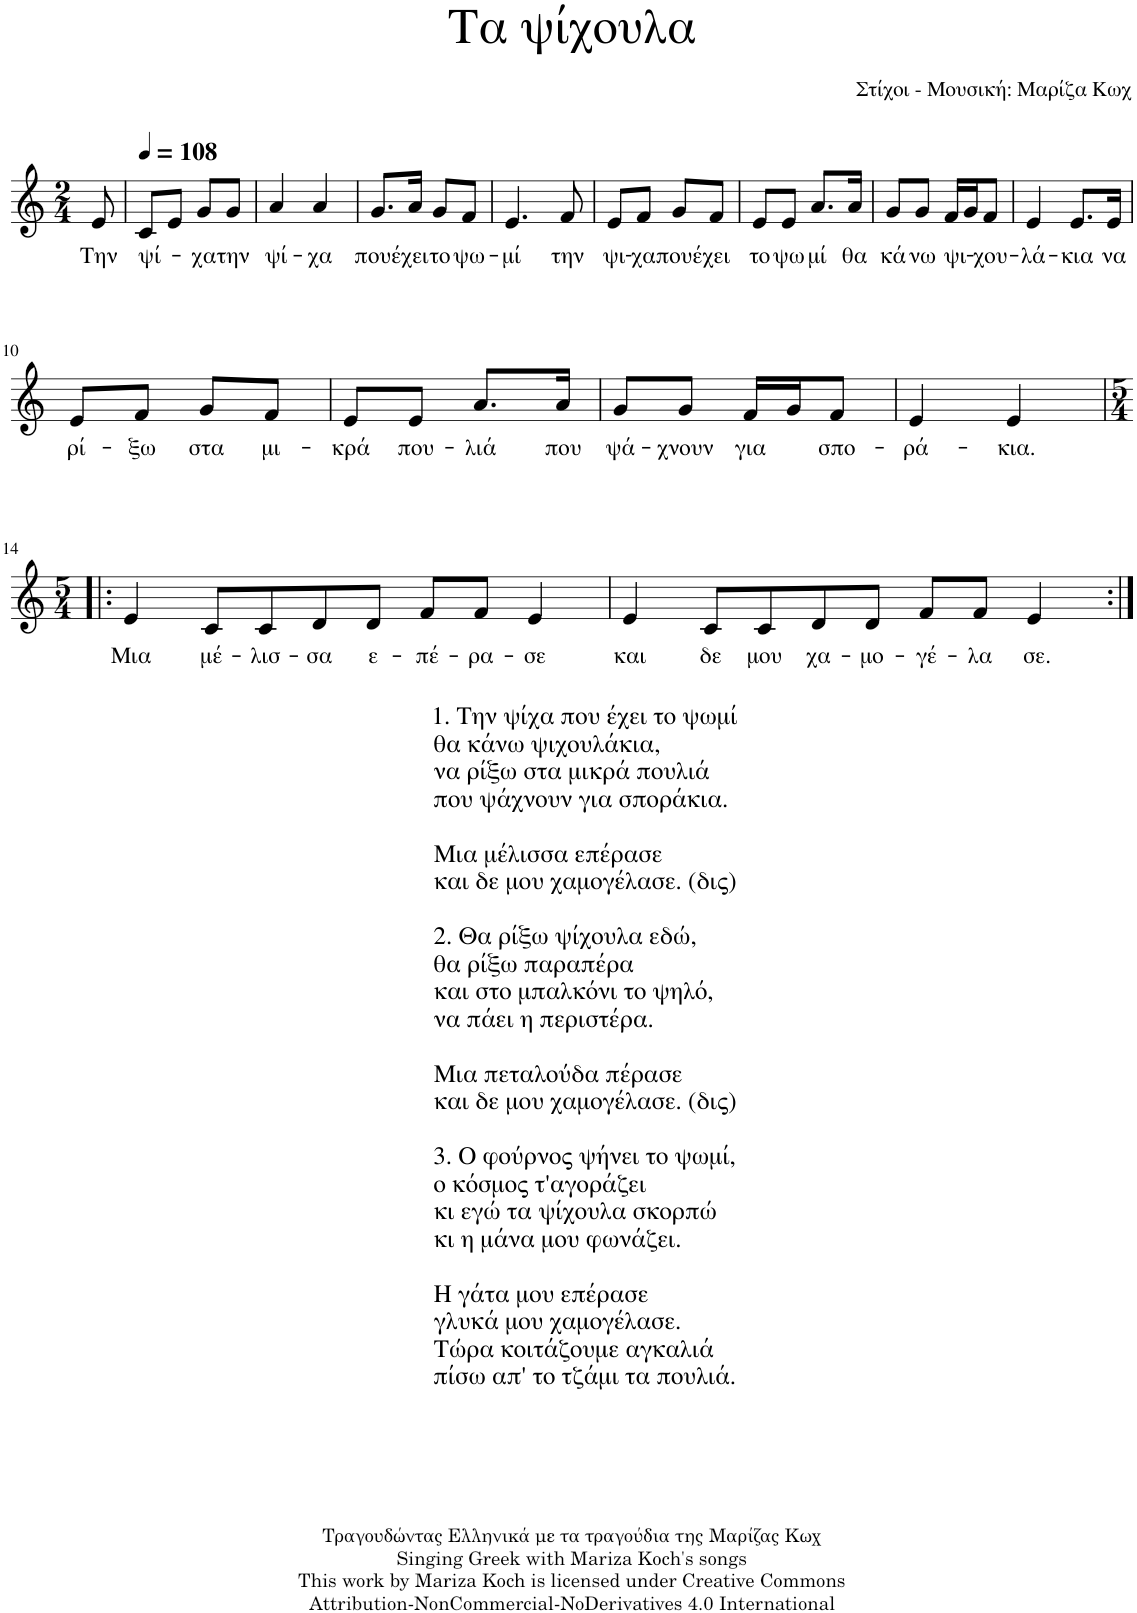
**kern	**text
*part1	*part1
*staff1	*staff1
*I"Piano	*
*I'Pno.	*
*clefG2	*
*k[]	*
*M2/4	*
=1	=1
!	!LO:LY:b
8e/	Την
=2	=2
*MM108	*
!	!LO:LY:b
8c/L	ψί-
8e/J	.
!	!LO:LY:b
8g/L	-χα
!	!LO:LY:b
8g/J	την
=3	=3
!	!LO:LY:b
4a/	ψί-
!	!LO:LY:b
4a/	-χα
=4	=4
!	!LO:LY:b
8.g/L	πουέ-
!	!LO:LY:b
16a/Jk	-χει
!	!LO:LY:b
8g/L	το
!	!LO:LY:b
8f/J	ψω-
=5	=5
!	!LO:LY:b
4.e/	-μί
!	!LO:LY:b
8f/	την
=6	=6
!	!LO:LY:b
8e/L	ψι-
!	!LO:LY:b
8f/J	-χα
!	!LO:LY:b
8g/L	πουέ-
!	!LO:LY:b
8f/J	-χει
=7	=7
!	!LO:LY:b
8e/L	το
!	!LO:LY:b
8e/J	ψω-
!	!LO:LY:b
8.a/L	-μί
!	!LO:LY:b
16a/Jk	θα
=8	=8
!	!LO:LY:b
8g/L	κά-
!	!LO:LY:b
8g/J	-νω
!	!LO:LY:b
16f/LL	ψι-
16g/J	.
!	!LO:LY:b
8f/J	-χου-
=9	=9
!	!LO:LY:b
4e/	-λά-
!	!LO:LY:b
8.e/L	-κια
!	!LO:LY:b
16e/Jk	να
!!LO:LB:g=z
=10	=10
!	!LO:LY:b
8e/L	ρί-
!	!LO:LY:b
8f/J	-ξω
!	!LO:LY:b
8g/L	στα
!	!LO:LY:b
8f/J	μι-
=11	=11
!	!LO:LY:b
8e/L	-κρά
!	!LO:LY:b
8e/J	που-
!	!LO:LY:b
8.a/L	-λιά
!	!LO:LY:b
16a/Jk	που
=12	=12
!	!LO:LY:b
8g/L	ψά-
!	!LO:LY:b
8g/J	-χνουν
!	!LO:LY:b
16f/LL	για
16g/J	.
!	!LO:LY:b
8f/J	σπο-
=13	=13
!	!LO:LY:b
4e/	-ρά-
!	!LO:LY:b
4e/	-κια.
!!LO:LB:g=z
=14!|:	=14!|:
*M5/4	*
!LO:TX:b:t=1. Την ψίχα που έχει το ψωμί	!
!LO:TX:b:t=θα κάνω ψιχουλάκια,	!
!LO:TX:b:t=να ρίξω στα μικρά πουλιά	!
!LO:TX:b:t=που ψάχνουν για σποράκια.	!
!LO:TX:b:t=Μια μέλισσα επέρασε	!
!LO:TX:b:t=και δε μου χαμογέλασε. (δις)	!
!LO:TX:b:t=2. Θα ρίξω ψίχουλα εδώ,	!
!LO:TX:b:t=θα ρίξω παραπέρα	!
!LO:TX:b:t=και στο μπαλκόνι το ψηλό,	!
!LO:TX:b:t=να πάει η περιστέρα.	!
!LO:TX:b:t=Μια πεταλούδα πέρασε	!
!LO:TX:b:t=και δε μου χαμογέλασε. (δις)	!
!LO:TX:b:t=3. Ο φούρνος ψήνει το ψωμί,	!
!LO:TX:b:t=ο κόσμος τ'αγοράζει	!
!LO:TX:b:t=κι εγώ τα ψίχουλα σκορπώ	!
!LO:TX:b:t=κι η μάνα μου φωνάζει.	!
!LO:TX:b:t=Η γάτα μου επέρασε	!
!LO:TX:b:t=γλυκά μου χαμογέλασε.	!
!LO:TX:b:t=Τώρα κοιτάζουμε αγκαλιά	!
!LO:TX:b:t=πίσω απ' το τζάμι τα πουλιά.	!
!	!LO:LY:b
4e/	Μια
!	!LO:LY:b
8c/L	μέ-
!	!LO:LY:b
8c/	-λισ-
!	!LO:LY:b
8d/	-σα
!	!LO:LY:b
8d/J	ε-
!	!LO:LY:b
8f/L	-πέ-
!	!LO:LY:b
8f/J	-ρα-
!	!LO:LY:b
4e/	-σε
=15	=15
!	!LO:LY:b
4e/	και
!	!LO:LY:b
8c/L	δε
!	!LO:LY:b
8c/	μου
!	!LO:LY:b
8d/	χα-
!	!LO:LY:b
8d/J	-μο-
!	!LO:LY:b
8f/L	-γέ-
!	!LO:LY:b
8f/J	-λα
!	!LO:LY:b
4e/	σε.
=:|!	=:|!
*-	*-
